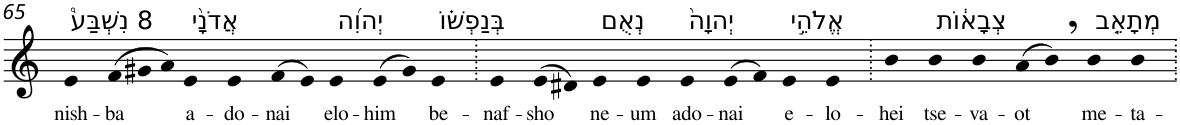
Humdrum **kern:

**kern	**text
*part1	*part1
*staff1	*staff1
*I"Piano	*
*I'Pno	*
!!LO:PB:g=z
*clefG2	*
*k[]	*
=65	=65
!LO:TX:a:t=8 נִשְׁבַּע֩	!
!	!LO:LY:b
4e	nish-
!	!LO:LY:b
(>12f	-ba
12g#X	.
12a)	.
!LO:TX:a:t=אֲדֹנָ֨י	!
!	!LO:LY:b
4e	a-
!	!LO:LY:b
4e	-do-
!	!LO:LY:b
(>8f	-nai
8e)	.
!LO:TX:a:t=יְהוִ֜ה	!
!	!LO:LY:b
4e	elo-
!	!LO:LY:b
(>8e	-him
8g#)	.
!LO:TX:a:t=בְּנַפְשׁ֗וֹ	!
!	!LO:LY:b
4e	be-
=66.	=66.
!	!LO:LY:b
4e	-naf-
!	!LO:LY:b
(>8e	-sho
8d#X)	.
!LO:TX:a:t=נְאֻם	!
!	!LO:LY:b
4e	ne-
!	!LO:LY:b
4e	-um
!LO:TX:a:t=יְהוָה֙	!
!	!LO:LY:b
4e	ado-
!	!LO:LY:b
(>8e	-nai
8f)	.
!LO:TX:a:t=אֱלֹהֵ֣י	!
!	!LO:LY:b
4e	e-
!	!LO:LY:b
4e	-lo-
=67.	=67.
!	!LO:LY:b
4b	-hei
!LO:TX:a:t=צְבָא֔וֹת	!
!	!LO:LY:b
4b	tse-
!	!LO:LY:b
4b	-va-
!	!LO:LY:b
(>8a	-ot
8b,)	.
!LO:TX:a:t=מְתָאֵ֤ב	!
!	!LO:LY:b
4b	me-
!	!LO:LY:b
4b	-ta-
=.	=.
*-	*-
